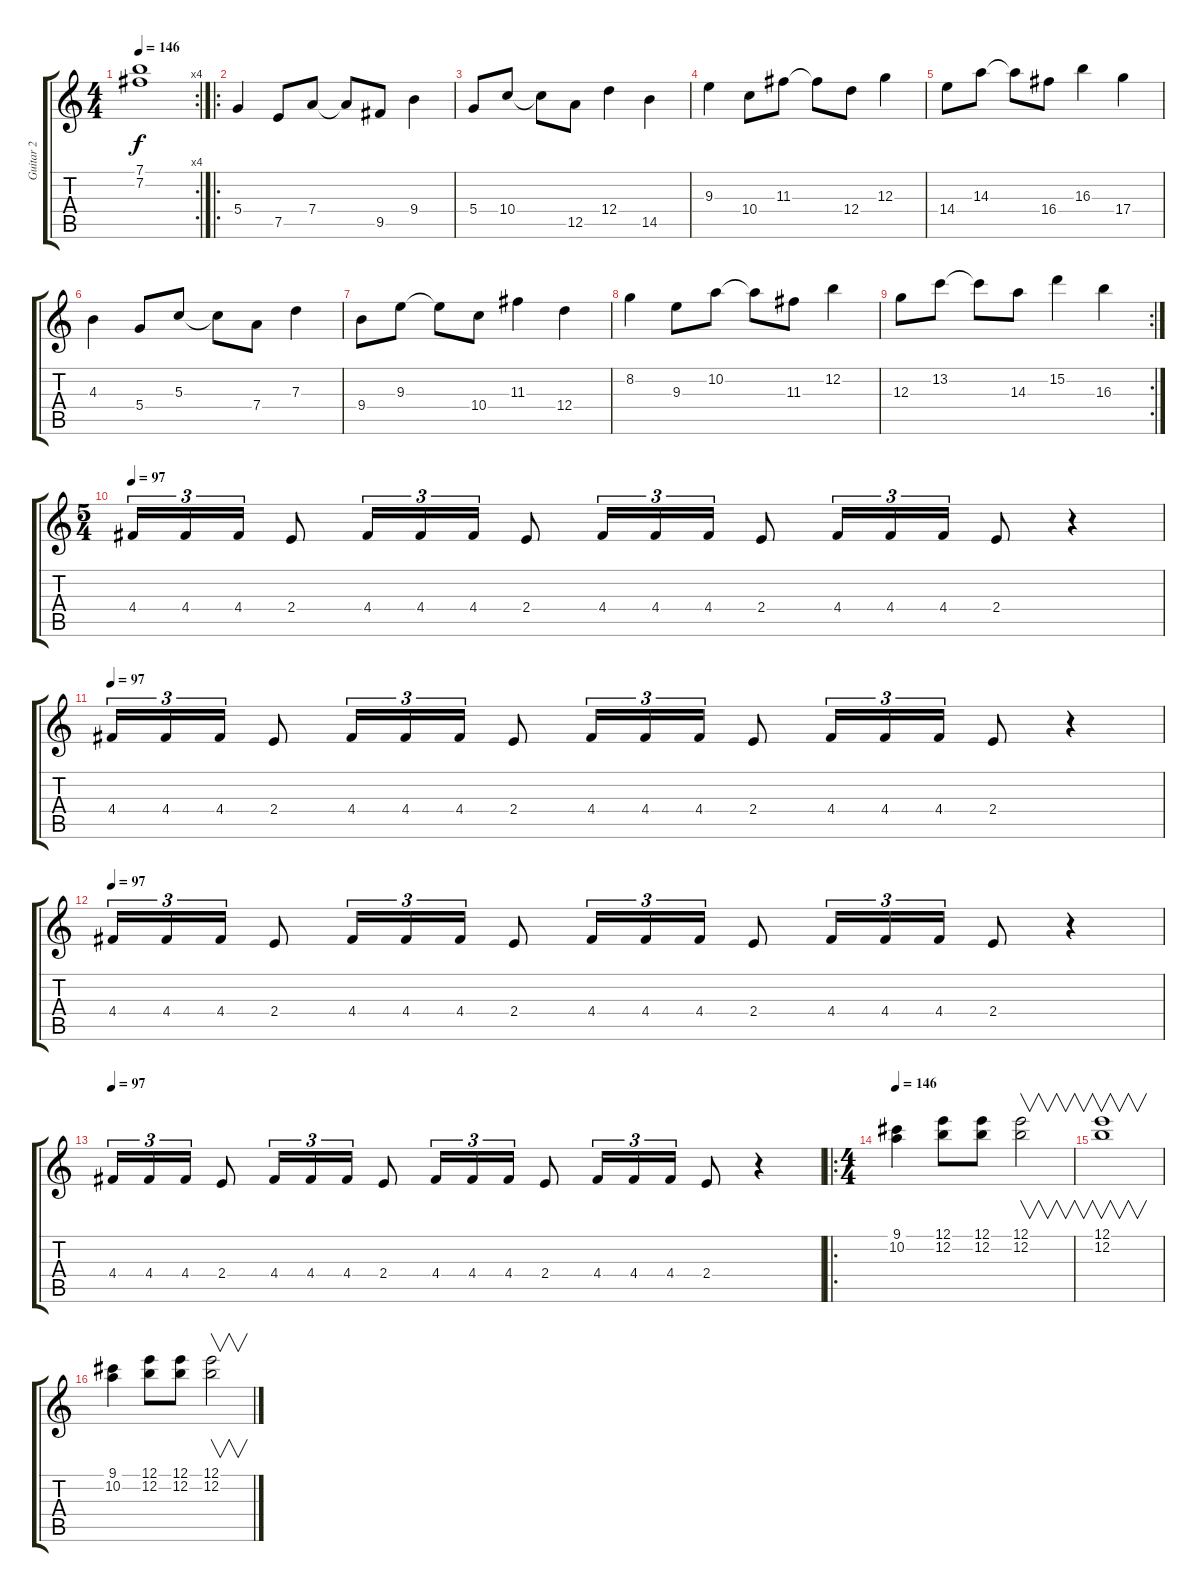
\track ("Guitar 2" "Guitar 2") {instrument overdrivenguitar}
\staff {score tabs}
\tuning (E4 B3 G3 D3 A2 E2) {hide}
\rc 4
\ts (4 4)
\tempo 146
\clef g2
\ks c
(7.1{t} 7.2{t}).1{dy f} |
\ro
5.4.4 7.5.8 7.4.8 7.4{t}.8 9.5.8 9.4.4 |
5.4.8 10.4.8 10.4{t}.8 12.5.8 12.4.4 14.5.4 |
9.3.4 10.4.8 11.3.8 11.3{t}.8 12.4.8 12.3.4 |
14.4.8 14.3.8 14.3{t}.8 16.4.8 16.3.4 17.4.4 |
4.3.4 5.4.8 5.3.8 5.3{t}.8 7.4.8 7.3.4 |
9.4.8 9.3.8 9.3{t}.8 10.4.8 11.3.4 12.4.4 |
8.2.4 9.3.8 10.2.8 10.2{t}.8 11.3.8 12.2.4 |
\rc 2
12.3.8 13.2.8 13.2{t}.8 14.3.8 15.2.4 16.3.4 |
\ts (5 4)
\tempo 97
4.4.16{tu (3 2)} 4.4.16{tu (3 2)} 4.4.16{tu (3 2)} 2.4.8 4.4.16{tu (3 2)} 4.4.16{tu (3 2)} 4.4.16{tu (3 2)} 2.4.8 4.4.16{tu (3 2)} 4.4.16{tu (3 2)} 4.4.16{tu (3 2)} 2.4.8 4.4.16{tu (3 2)} 4.4.16{tu (3 2)} 4.4.16{tu (3 2)} 2.4.8 r.4 |
\tempo 97
4.4.16{tu (3 2)} 4.4.16{tu (3 2)} 4.4.16{tu (3 2)} 2.4.8 4.4.16{tu (3 2)} 4.4.16{tu (3 2)} 4.4.16{tu (3 2)} 2.4.8 4.4.16{tu (3 2)} 4.4.16{tu (3 2)} 4.4.16{tu (3 2)} 2.4.8 4.4.16{tu (3 2)} 4.4.16{tu (3 2)} 4.4.16{tu (3 2)} 2.4.8 r.4 |
\tempo 97
4.4.16{tu (3 2)} 4.4.16{tu (3 2)} 4.4.16{tu (3 2)} 2.4.8 4.4.16{tu (3 2)} 4.4.16{tu (3 2)} 4.4.16{tu (3 2)} 2.4.8 4.4.16{tu (3 2)} 4.4.16{tu (3 2)} 4.4.16{tu (3 2)} 2.4.8 4.4.16{tu (3 2)} 4.4.16{tu (3 2)} 4.4.16{tu (3 2)} 2.4.8 r.4 |
\tempo 97
4.4.16{tu (3 2)} 4.4.16{tu (3 2)} 4.4.16{tu (3 2)} 2.4.8 4.4.16{tu (3 2)} 4.4.16{tu (3 2)} 4.4.16{tu (3 2)} 2.4.8 4.4.16{tu (3 2)} 4.4.16{tu (3 2)} 4.4.16{tu (3 2)} 2.4.8 4.4.16{tu (3 2)} 4.4.16{tu (3 2)} 4.4.16{tu (3 2)} 2.4.8 r.4 |
\ro
\ts (4 4)
\tempo 146
(9.1 10.2).4 (12.1 12.2).8 (12.1 12.2).8 (12.1 12.2).2{v} |
(12.1 12.2).1{v} |
(9.1 10.2).4 (12.1 12.2).8 (12.1 12.2).8 (12.1 12.2).2{v}
